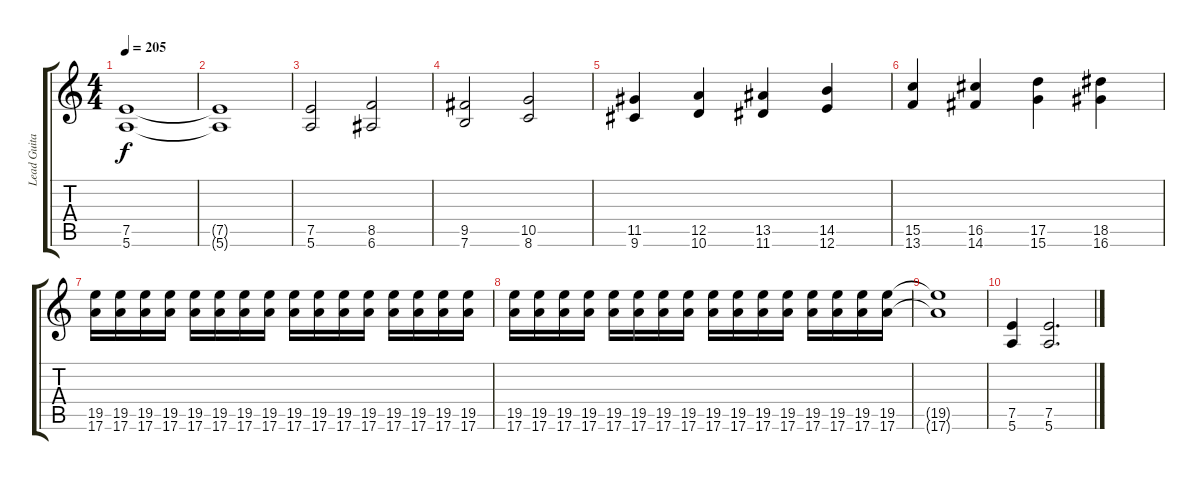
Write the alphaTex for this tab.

\track ("Lead Guitar" "Lead Guita") {instrument distortionguitar}
\staff {score tabs}
\tuning (E4 B3 G3 D3 A2 E2) {hide}
\ts (4 4)
\tempo 205
\clef g2
\ks c
(7.5{t} 5.6{t}).1{dy f} |
(7.5{t} 5.6{t}).1 |
(7.5 5.6).2 (8.5 6.6).2 |
(9.5 7.6).2 (10.5 8.6).2 |
(11.5 9.6).4 (12.5 10.6).4 (13.5 11.6).4 (14.5 12.6).4 |
(15.5 13.6).4 (16.5 14.6).4 (17.5 15.6).4 (18.5 16.6).4 |
(19.5 17.6).16 (19.5 17.6).16 (19.5 17.6).16 (19.5 17.6).16 (19.5 17.6).16 (19.5 17.6).16 (19.5 17.6).16 (19.5 17.6).16 (19.5 17.6).16 (19.5 17.6).16 (19.5 17.6).16 (19.5 17.6).16 (19.5 17.6).16 (19.5 17.6).16 (19.5 17.6).16 (19.5 17.6).16 |
(19.5 17.6).16 (19.5 17.6).16 (19.5 17.6).16 (19.5 17.6).16 (19.5 17.6).16 (19.5 17.6).16 (19.5 17.6).16 (19.5 17.6).16 (19.5 17.6).16 (19.5 17.6).16 (19.5 17.6).16 (19.5 17.6).16 (19.5 17.6).16 (19.5 17.6).16 (19.5 17.6).16 (19.5 17.6).16 |
(19.5{t} 17.6{t}).1 |
(7.5 5.6).4 (7.5 5.6).2{d}
